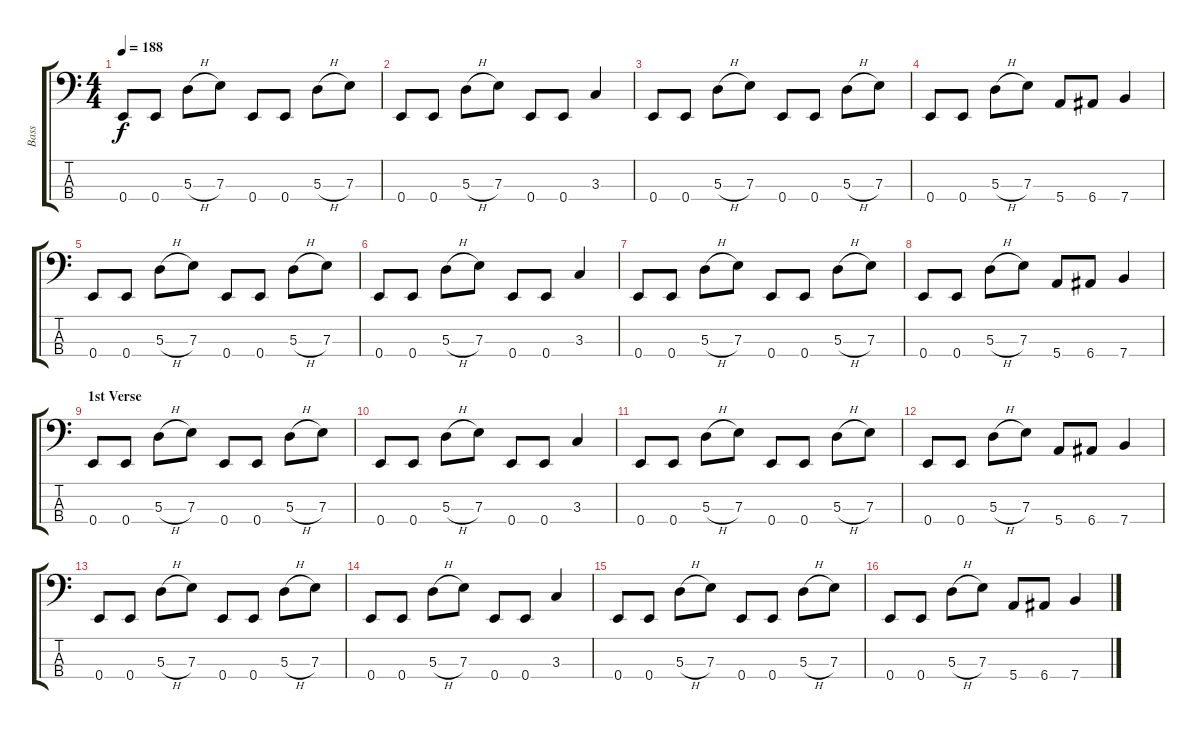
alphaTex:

\track ("Bass" "Bass") {instrument electricbassfinger}
\staff {score tabs}
\tuning (G2 D2 A1 E1) {hide}
\ts (4 4)
\tempo 188
\clef f4
\ks c
0.4.8{dy f} 0.4.8 5.3{h}.8 7.3.8 0.4.8 0.4.8 5.3{h}.8 7.3.8 |
0.4.8 0.4.8 5.3{h}.8 7.3.8 0.4.8 0.4.8 3.3.4 |
0.4.8 0.4.8 5.3{h}.8 7.3.8 0.4.8 0.4.8 5.3{h}.8 7.3.8 |
0.4.8 0.4.8 5.3{h}.8 7.3.8 5.4.8 6.4.8 7.4.4 |
0.4.8 0.4.8 5.3{h}.8 7.3.8 0.4.8 0.4.8 5.3{h}.8 7.3.8 |
0.4.8 0.4.8 5.3{h}.8 7.3.8 0.4.8 0.4.8 3.3.4 |
0.4.8 0.4.8 5.3{h}.8 7.3.8 0.4.8 0.4.8 5.3{h}.8 7.3.8 |
0.4.8 0.4.8 5.3{h}.8 7.3.8 5.4.8 6.4.8 7.4.4 |
\section ("" "1st Verse")
0.4.8 0.4.8 5.3{h}.8 7.3.8 0.4.8 0.4.8 5.3{h}.8 7.3.8 |
0.4.8 0.4.8 5.3{h}.8 7.3.8 0.4.8 0.4.8 3.3.4 |
0.4.8 0.4.8 5.3{h}.8 7.3.8 0.4.8 0.4.8 5.3{h}.8 7.3.8 |
0.4.8 0.4.8 5.3{h}.8 7.3.8 5.4.8 6.4.8 7.4.4 |
0.4.8 0.4.8 5.3{h}.8 7.3.8 0.4.8 0.4.8 5.3{h}.8 7.3.8 |
0.4.8 0.4.8 5.3{h}.8 7.3.8 0.4.8 0.4.8 3.3.4 |
0.4.8 0.4.8 5.3{h}.8 7.3.8 0.4.8 0.4.8 5.3{h}.8 7.3.8 |
0.4.8 0.4.8 5.3{h}.8 7.3.8 5.4.8 6.4.8 7.4.4
